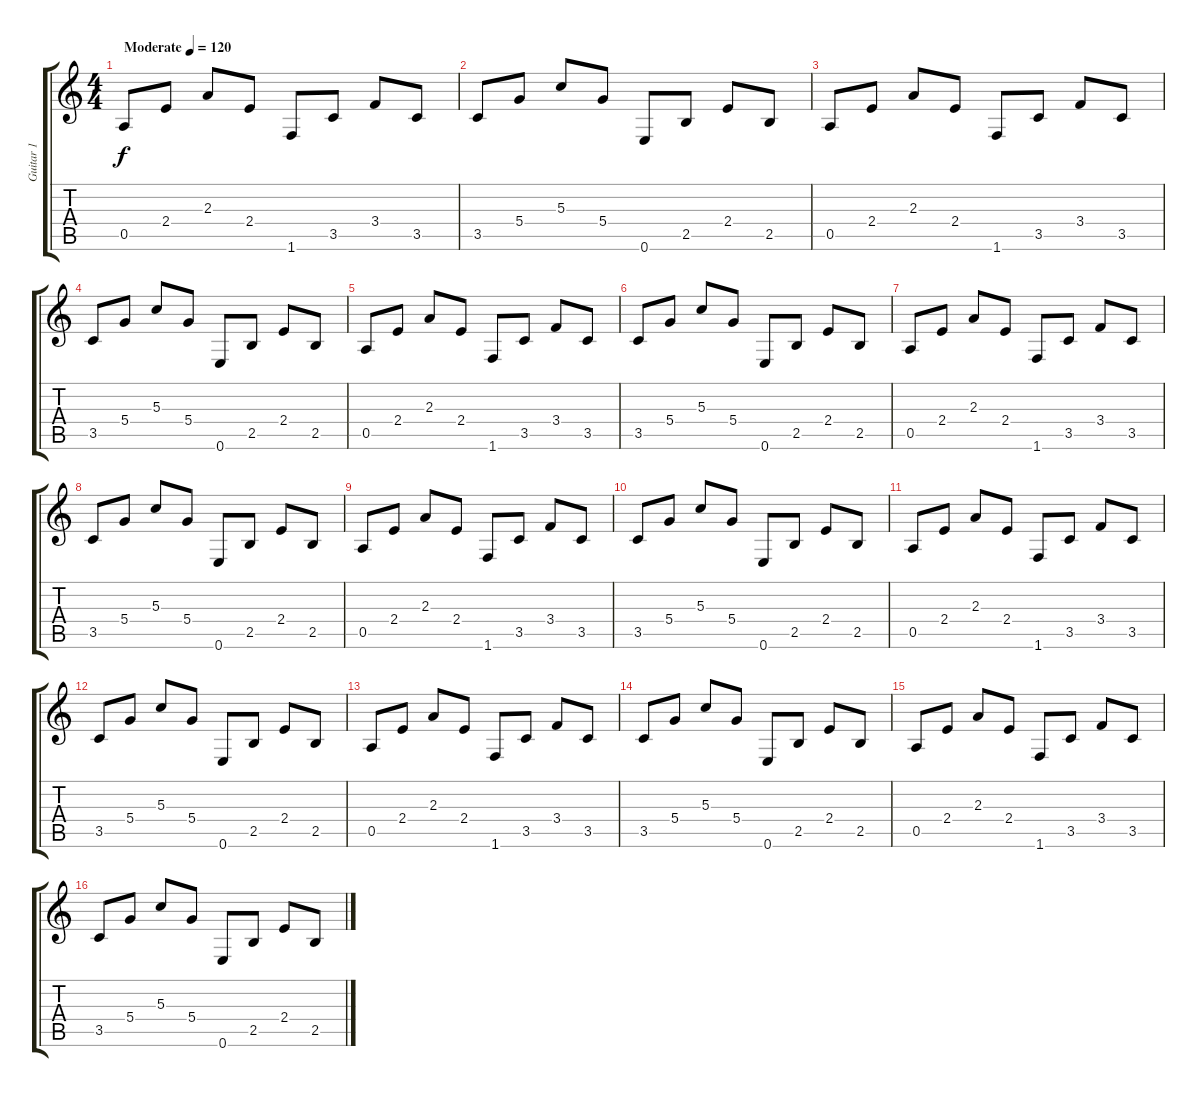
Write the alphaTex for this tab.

\track ("Guitar 1" "Guitar 1") {instrument electricguitarjazz}
\staff {score tabs}
\tuning (E4 B3 G3 D3 A2 E2) {hide}
\ts (4 4)
\tempo (120 "Moderate")
\clef g2
\ks c
0.5.8{dy f instrument electricguitarjazz} 2.4.8 2.3.8 2.4.8 1.6.8 3.5.8 3.4.8 3.5.8 |
3.5.8 5.4.8 5.3.8 5.4.8 0.6.8 2.5.8 2.4.8 2.5.8 |
0.5.8 2.4.8 2.3.8 2.4.8 1.6.8 3.5.8 3.4.8 3.5.8 |
3.5.8 5.4.8 5.3.8 5.4.8 0.6.8 2.5.8 2.4.8 2.5.8 |
0.5.8 2.4.8 2.3.8 2.4.8 1.6.8 3.5.8 3.4.8 3.5.8 |
3.5.8 5.4.8 5.3.8 5.4.8 0.6.8 2.5.8 2.4.8 2.5.8 |
0.5.8 2.4.8 2.3.8 2.4.8 1.6.8 3.5.8 3.4.8 3.5.8 |
3.5.8 5.4.8 5.3.8 5.4.8 0.6.8 2.5.8 2.4.8 2.5.8 |
0.5.8 2.4.8 2.3.8 2.4.8 1.6.8 3.5.8 3.4.8 3.5.8 |
3.5.8 5.4.8 5.3.8 5.4.8 0.6.8 2.5.8 2.4.8 2.5.8 |
0.5.8 2.4.8 2.3.8 2.4.8 1.6.8 3.5.8 3.4.8 3.5.8 |
3.5.8 5.4.8 5.3.8 5.4.8 0.6.8 2.5.8 2.4.8 2.5.8 |
0.5.8 2.4.8 2.3.8 2.4.8 1.6.8 3.5.8 3.4.8 3.5.8 |
3.5.8 5.4.8 5.3.8 5.4.8 0.6.8 2.5.8 2.4.8 2.5.8 |
0.5.8 2.4.8 2.3.8 2.4.8 1.6.8 3.5.8 3.4.8 3.5.8 |
3.5.8 5.4.8 5.3.8 5.4.8 0.6.8 2.5.8 2.4.8 2.5.8
